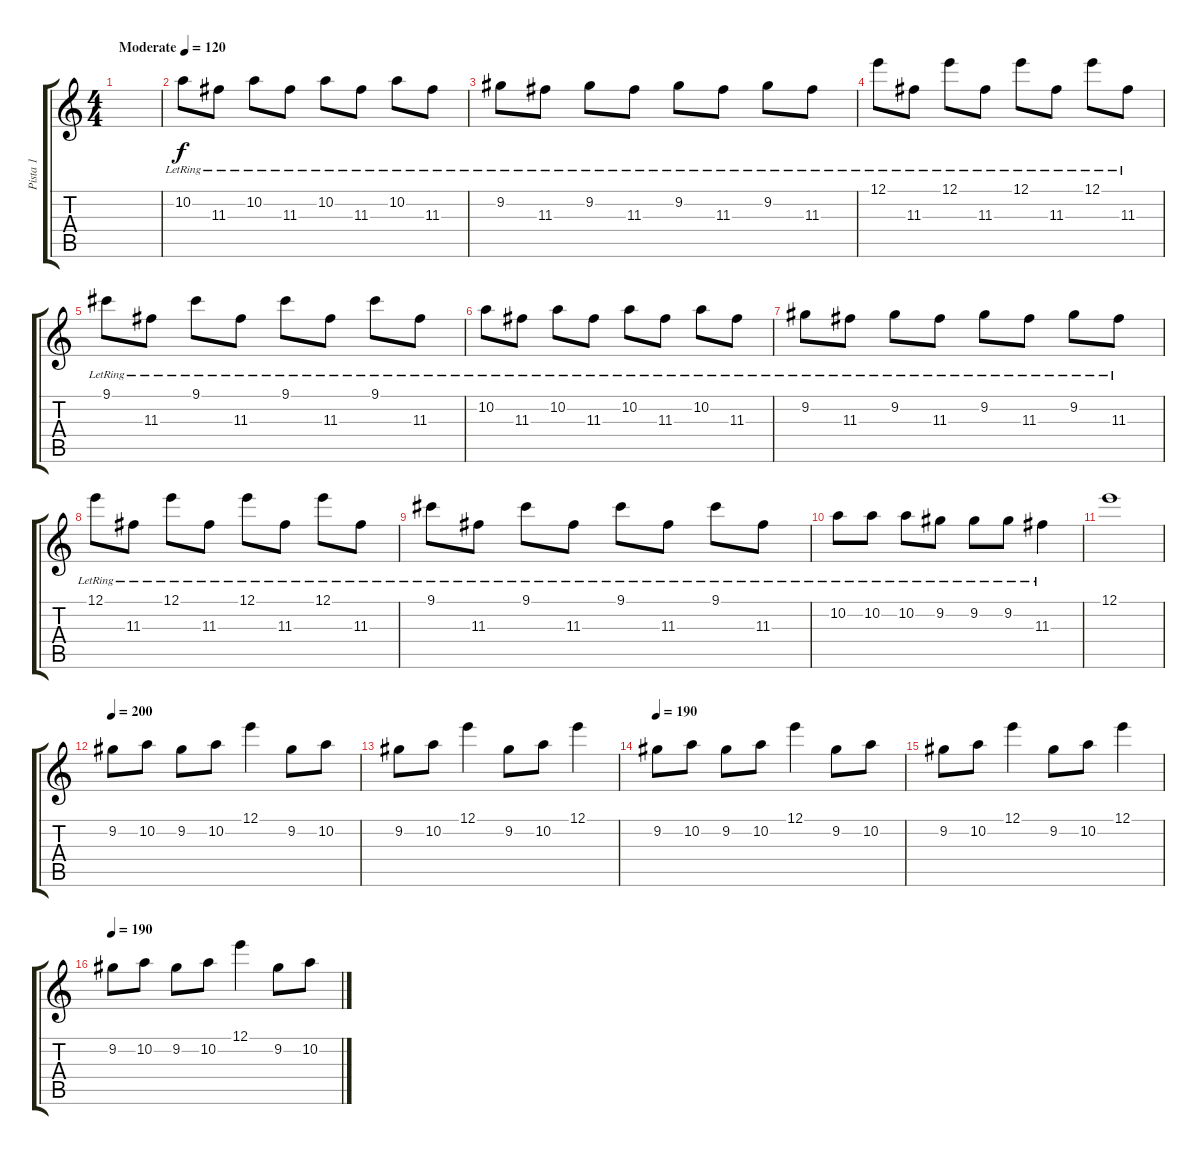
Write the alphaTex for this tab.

\track ("Pista 1" "Pista 1") {instrument electricguitarclean}
\staff {score tabs}
\tuning (E4 B3 G3 D3 A2 E2) {hide}
\ts (4 4)
\tempo (120 "Moderate")
\clef g2
\ks c
|
10.2{lr}.8 11.3{lr}.8 10.2{lr}.8 11.3{lr}.8 10.2{lr}.8 11.3{lr}.8 10.2{lr}.8 11.3{lr}.8 |
9.2{lr}.8 11.3{lr}.8 9.2{lr}.8 11.3{lr}.8 9.2{lr}.8 11.3{lr}.8 9.2{lr}.8 11.3{lr}.8 |
12.1{lr}.8 11.3{lr}.8 12.1{lr}.8 11.3{lr}.8 12.1{lr}.8 11.3{lr}.8 12.1{lr}.8 11.3{lr}.8 |
9.1{lr}.8 11.3{lr}.8 9.1{lr}.8 11.3{lr}.8 9.1{lr}.8 11.3{lr}.8 9.1{lr}.8 11.3{lr}.8 |
10.2{lr}.8 11.3{lr}.8 10.2{lr}.8 11.3{lr}.8 10.2{lr}.8 11.3{lr}.8 10.2{lr}.8 11.3{lr}.8 |
9.2{lr}.8 11.3{lr}.8 9.2{lr}.8 11.3{lr}.8 9.2{lr}.8 11.3{lr}.8 9.2{lr}.8 11.3{lr}.8 |
12.1{lr}.8 11.3{lr}.8 12.1{lr}.8 11.3{lr}.8 12.1{lr}.8 11.3{lr}.8 12.1{lr}.8 11.3{lr}.8 |
9.1{lr}.8 11.3{lr}.8 9.1{lr}.8 11.3{lr}.8 9.1{lr}.8 11.3{lr}.8 9.1{lr}.8 11.3{lr}.8 |
10.2{lr}.8 10.2{lr}.8 10.2{lr}.8 9.2{lr}.8 9.2{lr}.8 9.2{lr}.8 11.3{lr}.4 |
12.1.1 |
\tempo 200
9.2.8{instrument overdrivenguitar} 10.2.8 9.2.8 10.2.8 12.1.4 9.2.8 10.2.8 |
9.2.8 10.2.8 12.1.4 9.2.8 10.2.8 12.1.4 |
\tempo 190
9.2.8{instrument overdrivenguitar} 10.2.8 9.2.8 10.2.8 12.1.4 9.2.8 10.2.8 |
9.2.8 10.2.8 12.1.4 9.2.8 10.2.8 12.1.4 |
\tempo 190
9.2.8{instrument overdrivenguitar} 10.2.8 9.2.8 10.2.8 12.1.4 9.2.8 10.2.8
